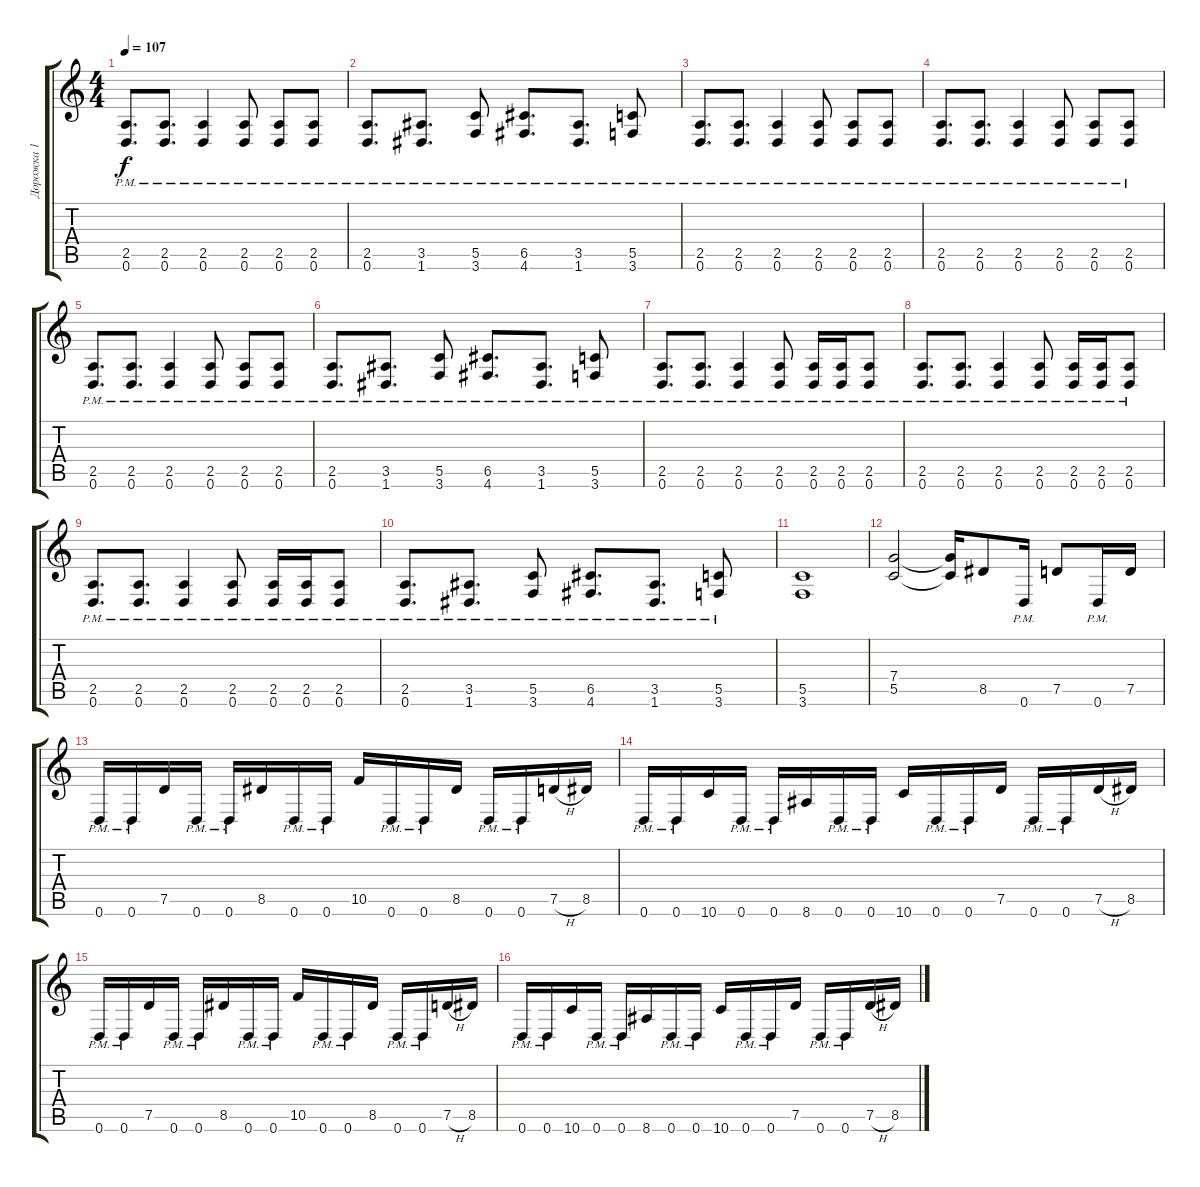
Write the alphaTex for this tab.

\track ("Дорожка 1" "Дорожка 1") {instrument distortionguitar}
\staff {score tabs}
\tuning (D4 A3 F3 C3 G2 D2) {hide}
\ts (4 4)
\tempo 107
\clef g2
\ks c
(2.5{pm} 0.6{pm}).8{d dy f} (2.5{pm} 0.6{pm}).8{d} (2.5{pm} 0.6{pm}).4 (2.5{pm} 0.6{pm}).8 (2.5{pm} 0.6{pm}).8 (2.5{pm} 0.6{pm}).8 |
(2.5{pm} 0.6{pm}).8{d} (3.5{pm} 1.6{pm}).8{d} (5.5{pm} 3.6{pm}).8 (6.5{pm} 4.6{pm}).8{d} (3.5{pm} 1.6{pm}).8{d} (5.5{pm} 3.6{pm}).8 |
(2.5{pm} 0.6{pm}).8{d} (2.5{pm} 0.6{pm}).8{d} (2.5{pm} 0.6{pm}).4 (2.5{pm} 0.6{pm}).8 (2.5{pm} 0.6{pm}).8 (2.5{pm} 0.6{pm}).8 |
(2.5{pm} 0.6{pm}).8{d} (2.5{pm} 0.6{pm}).8{d} (2.5{pm} 0.6{pm}).4 (2.5{pm} 0.6{pm}).8 (2.5{pm} 0.6{pm}).8 (2.5{pm} 0.6{pm}).8 |
(2.5{pm} 0.6{pm}).8{d} (2.5{pm} 0.6{pm}).8{d} (2.5{pm} 0.6{pm}).4 (2.5{pm} 0.6{pm}).8 (2.5{pm} 0.6{pm}).8 (2.5{pm} 0.6{pm}).8 |
(2.5{pm} 0.6{pm}).8{d} (3.5{pm} 1.6{pm}).8{d} (5.5{pm} 3.6{pm}).8 (6.5{pm} 4.6{pm}).8{d} (3.5{pm} 1.6{pm}).8{d} (5.5{pm} 3.6{pm}).8 |
(2.5{pm} 0.6{pm}).8{d} (2.5{pm} 0.6{pm}).8{d} (2.5{pm} 0.6{pm}).4 (2.5{pm} 0.6{pm}).8 (2.5{pm} 0.6{pm}).16 (2.5{pm} 0.6{pm}).16 (2.5{pm} 0.6{pm}).8 |
(2.5{pm} 0.6{pm}).8{d} (2.5{pm} 0.6{pm}).8{d} (2.5{pm} 0.6{pm}).4 (2.5{pm} 0.6{pm}).8 (2.5{pm} 0.6{pm}).16 (2.5{pm} 0.6{pm}).16 (2.5{pm} 0.6{pm}).8 |
(2.5{pm} 0.6{pm}).8{d} (2.5{pm} 0.6{pm}).8{d} (2.5{pm} 0.6{pm}).4 (2.5{pm} 0.6{pm}).8 (2.5{pm} 0.6{pm}).16 (2.5{pm} 0.6{pm}).16 (2.5{pm} 0.6{pm}).8 |
(2.5{pm} 0.6{pm}).8{d} (3.5{pm} 1.6{pm}).8{d} (5.5{pm} 3.6{pm}).8 (6.5{pm} 4.6{pm}).8{d} (3.5{pm} 1.6{pm}).8{d} (5.5{pm} 3.6{pm}).8 |
(5.5 3.6).1 |
(7.4 5.5).2 (7.4{t} 5.5{t}).16 8.5.8 0.6{pm}.16 7.5.8 0.6{pm}.16 7.5.16 |
0.6{pm}.16 0.6{pm}.16 7.5.16 0.6{pm}.16 0.6{pm}.16 8.5.16 0.6{pm}.16 0.6{pm}.16 10.5.16 0.6{pm}.16 0.6{pm}.16 8.5.16 0.6{pm}.16 0.6{pm}.16 7.5{h}.16 8.5.16 |
0.6{pm}.16 0.6{pm}.16 10.6.16 0.6{pm}.16 0.6{pm}.16 8.6.16 0.6{pm}.16 0.6{pm}.16 10.6.16 0.6{pm}.16 0.6{pm}.16 7.5.16 0.6{pm}.16 0.6{pm}.16 7.5{h}.16 8.5.16 |
0.6{pm}.16 0.6{pm}.16 7.5.16 0.6{pm}.16 0.6{pm}.16 8.5.16 0.6{pm}.16 0.6{pm}.16 10.5.16 0.6{pm}.16 0.6{pm}.16 8.5.16 0.6{pm}.16 0.6{pm}.16 7.5{h}.16 8.5.16 |
0.6{pm}.16 0.6{pm}.16 10.6.16 0.6{pm}.16 0.6{pm}.16 8.6.16 0.6{pm}.16 0.6{pm}.16 10.6.16 0.6{pm}.16 0.6{pm}.16 7.5.16 0.6{pm}.16 0.6{pm}.16 7.5{h}.16 8.5.16
